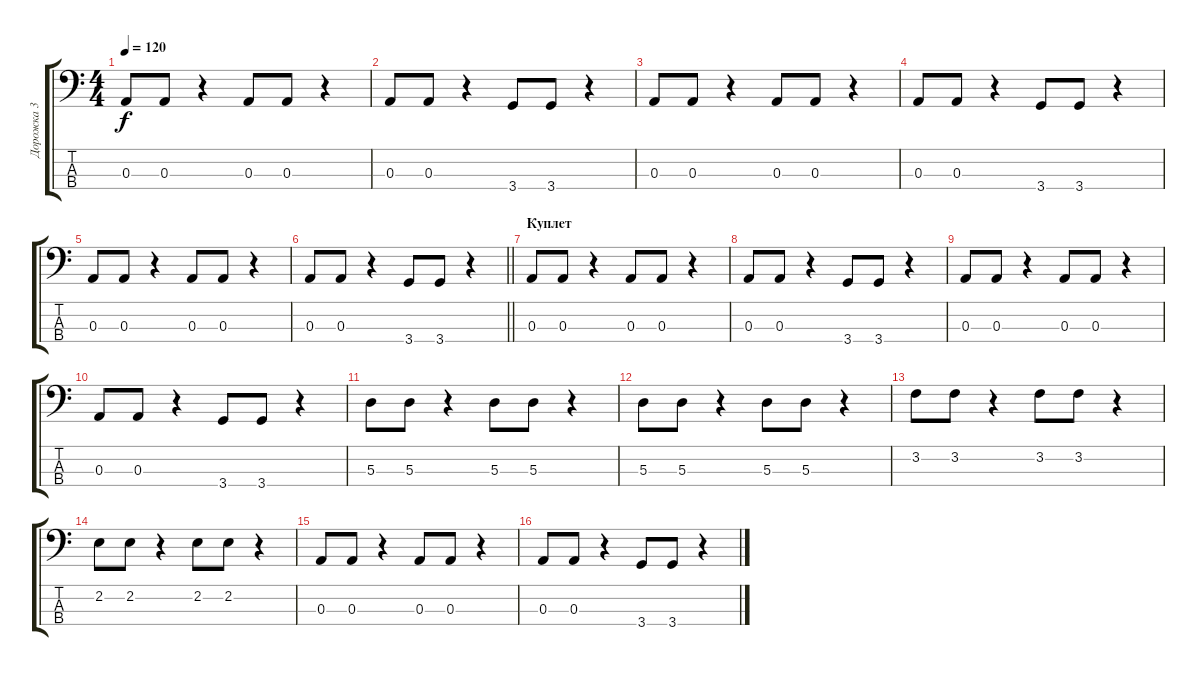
\track ("Дорожка 3" "Дорожка 3") {instrument slapbass1}
\staff {score tabs}
\tuning (G2 D2 A1 E1) {hide}
\ts (4 4)
\tempo 120
\clef f4
\ks c
0.3.8{dy f} 0.3.8 r.4 0.3.8 0.3.8 r.4 |
0.3.8 0.3.8 r.4 3.4.8 3.4.8 r.4 |
0.3.8 0.3.8 r.4 0.3.8 0.3.8 r.4 |
0.3.8 0.3.8 r.4 3.4.8 3.4.8 r.4 |
0.3.8 0.3.8 r.4 0.3.8 0.3.8 r.4 |
\barLineRight lightlight
0.3.8 0.3.8 r.4 3.4.8 3.4.8 r.4 |
\section ("" "Куплет")
0.3.8 0.3.8 r.4 0.3.8 0.3.8 r.4 |
0.3.8 0.3.8 r.4 3.4.8 3.4.8 r.4 |
0.3.8 0.3.8 r.4 0.3.8 0.3.8 r.4 |
0.3.8 0.3.8 r.4 3.4.8 3.4.8 r.4 |
5.3.8 5.3.8 r.4 5.3.8 5.3.8 r.4 |
5.3.8 5.3.8 r.4 5.3.8 5.3.8 r.4 |
3.2.8 3.2.8 r.4 3.2.8 3.2.8 r.4 |
2.2.8 2.2.8 r.4 2.2.8 2.2.8 r.4 |
0.3.8 0.3.8 r.4 0.3.8 0.3.8 r.4 |
0.3.8 0.3.8 r.4 3.4.8 3.4.8 r.4
